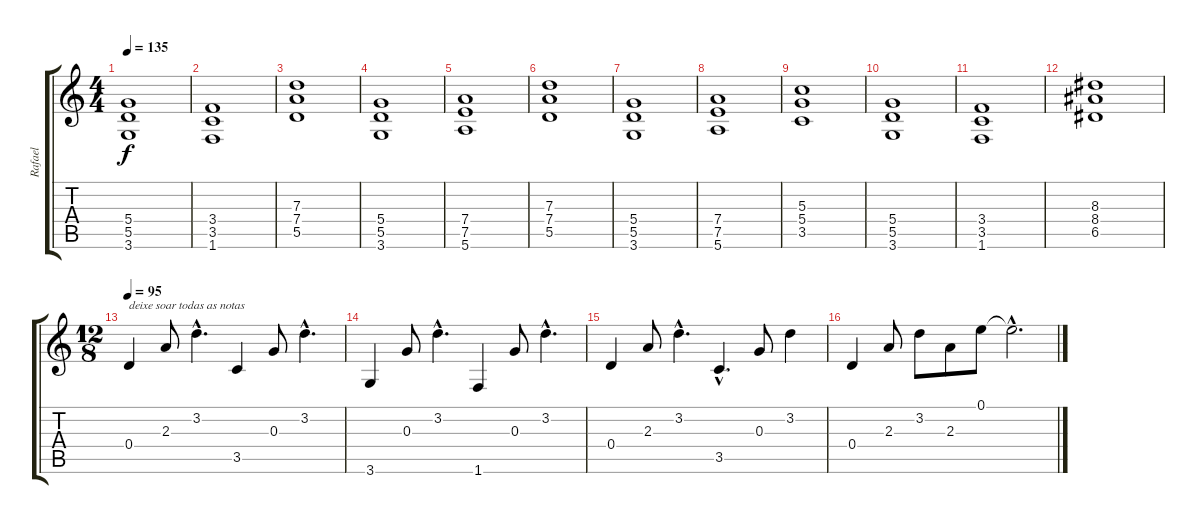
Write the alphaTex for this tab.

\track ("Rafael" "Rafael") {instrument overdrivenguitar}
\staff {score tabs}
\tuning (E4 B3 G3 D3 A2 E2) {hide}
\ts (4 4)
\tempo 135
\clef g2
\ks c
(5.4 5.5 3.6).1{dy f} |
(3.4 3.5 1.6).1 |
(7.3 7.4 5.5).1 |
(5.4 5.5 3.6).1 |
(7.4 7.5 5.6).1 |
(7.3 7.4 5.5).1 |
(5.4 5.5 3.6).1 |
(7.4 7.5 5.6).1 |
(5.3 5.4 3.5).1 |
(5.4 5.5 3.6).1 |
(3.4 3.5 1.6).1 |
(8.3 8.4 6.5).1 |
\ts (12 8)
\tempo 95
0.4.4{txt "deixe soar todas as notas"} 2.3.8 3.2{hac}.4{d} 3.5.4 0.3.8 3.2{hac}.4{d} |
3.6.4 0.3.8 3.2{hac}.4{d} 1.6.4 0.3.8 3.2{hac}.4{d} |
0.4.4 2.3.8 3.2{hac}.4{d} 3.5{hac}.4{d} 0.3.8 3.2.4 |
0.4.4 2.3.8 3.2.8 2.3.8 0.1.8 0.1{hac t}.2{d}
